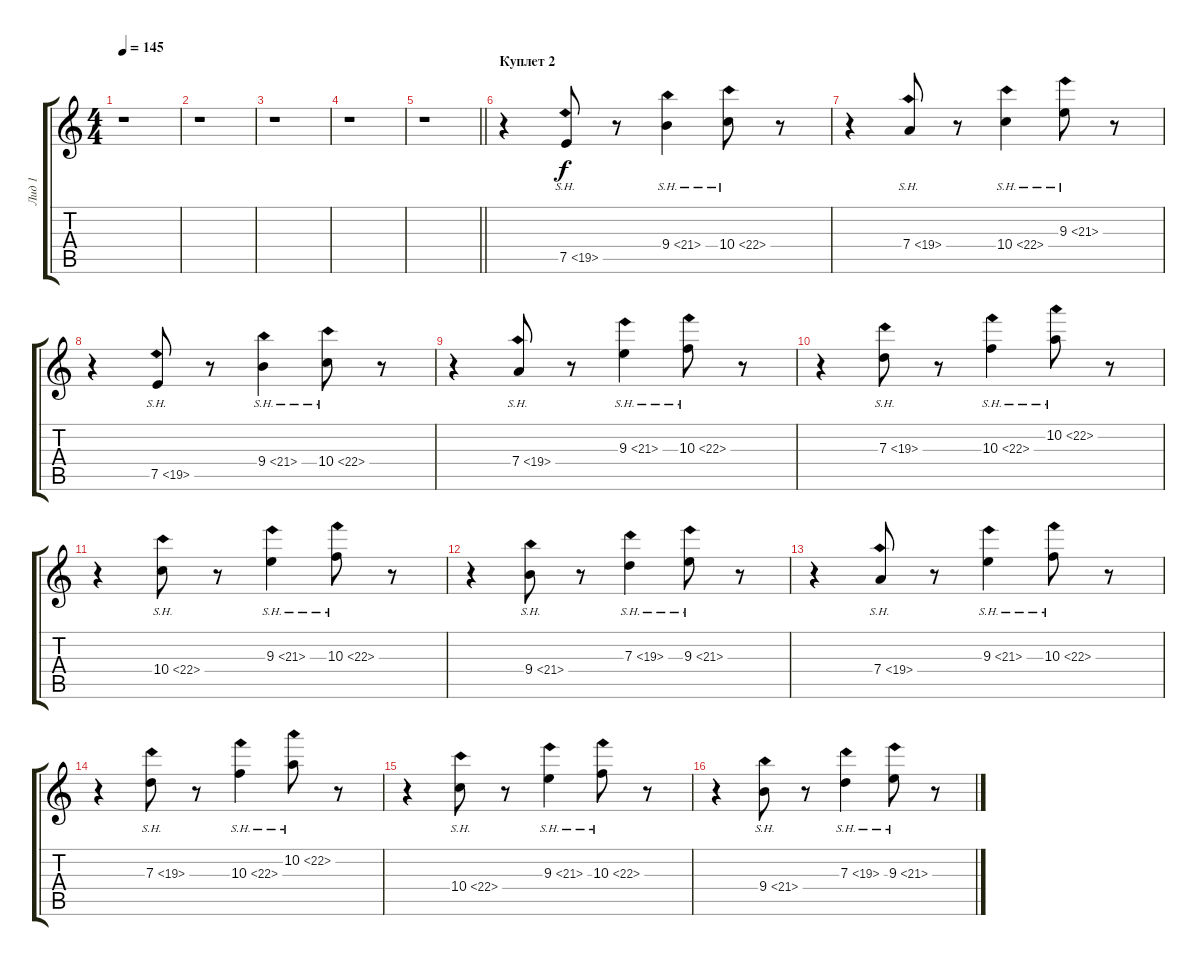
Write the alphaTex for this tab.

\track ("Лид 1" "Лид 1") {instrument distortionguitar}
\staff {score tabs}
\tuning (E4 B3 G3 D3 A2 E2) {hide}
\ts (4 4)
\tempo 145
\clef g2
\ks c
r.1{dy f} |
r.1 |
r.1 |
r.1 |
\barLineRight lightlight
r.1 |
\section ("" "Куплет 2")
r.4 7.5{sh 12}.8 r.8 9.4{sh 12}.4 10.4{sh 12}.8 r.8 |
r.4 7.4{sh 12}.8 r.8 10.4{sh 12}.4 9.3{sh 12}.8 r.8 |
r.4 7.5{sh 12}.8 r.8 9.4{sh 12}.4 10.4{sh 12}.8 r.8 |
r.4 7.4{sh 12}.8 r.8 9.3{sh 12}.4 10.3{sh 12}.8 r.8 |
r.4 7.3{sh 12}.8 r.8 10.3{sh 12}.4 10.2{sh 12}.8 r.8 |
r.4 10.4{sh 12}.8 r.8 9.3{sh 12}.4 10.3{sh 12}.8 r.8 |
r.4 9.4{sh 12}.8 r.8 7.3{sh 12}.4 9.3{sh 12}.8 r.8 |
r.4 7.4{sh 12}.8 r.8 9.3{sh 12}.4 10.3{sh 12}.8 r.8 |
r.4 7.3{sh 12}.8 r.8 10.3{sh 12}.4 10.2{sh 12}.8 r.8 |
r.4 10.4{sh 12}.8 r.8 9.3{sh 12}.4 10.3{sh 12}.8 r.8 |
r.4 9.4{sh 12}.8 r.8 7.3{sh 12}.4 9.3{sh 12}.8 r.8
